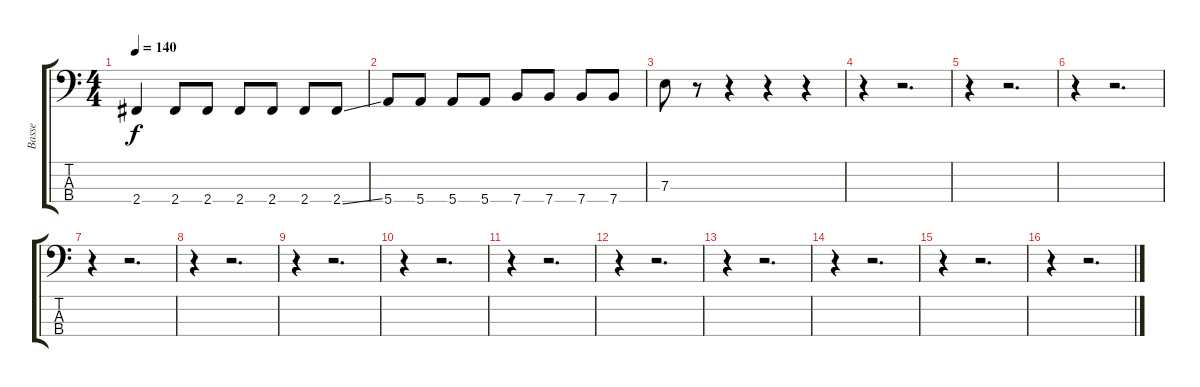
\track ("Basse" "Basse") {instrument acousticguitarnylon}
\staff {score tabs}
\tuning (G2 D2 A1 E1) {hide}
\ts (4 4)
\tempo 140
\clef f4
\ks c
2.4{t}.4{dy f} 2.4.8 2.4.8 2.4.8 2.4.8 2.4.8 2.4{ss}.8 |
5.4.8 5.4.8 5.4.8 5.4.8 7.4.8 7.4.8 7.4.8 7.4.8 |
7.3.8 r.8 r.4 r.4 r.4 |
r.4 r.2{d} |
r.4 r.2{d} |
r.4 r.2{d} |
r.4 r.2{d} |
r.4 r.2{d} |
r.4 r.2{d} |
r.4 r.2{d} |
r.4 r.2{d} |
r.4 r.2{d} |
r.4 r.2{d} |
r.4 r.2{d} |
r.4 r.2{d} |
r.4 r.2{d}
